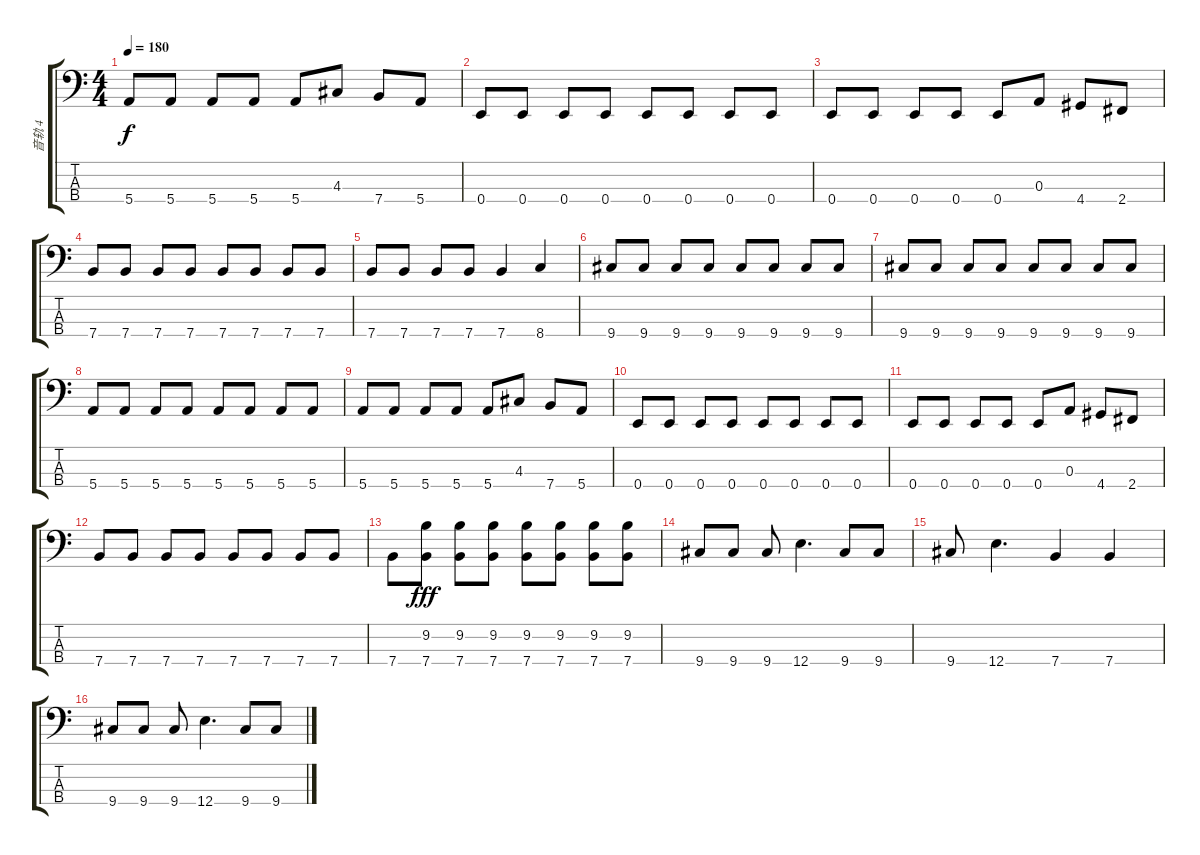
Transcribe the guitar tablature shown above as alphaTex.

\track ("音轨 4" "音轨 4") {instrument electricbasspick}
\staff {score tabs}
\tuning (G2 D2 A1 E1) {hide}
\ts (4 4)
\tempo 180
\clef f4
\ks c
5.4.8{dy f} 5.4.8 5.4.8 5.4.8 5.4.8 4.3.8 7.4.8 5.4.8 |
0.4.8 0.4.8 0.4.8 0.4.8 0.4.8 0.4.8 0.4.8 0.4.8 |
0.4.8 0.4.8 0.4.8 0.4.8 0.4.8 0.3.8 4.4.8 2.4.8 |
7.4.8 7.4.8 7.4.8 7.4.8 7.4.8 7.4.8 7.4.8 7.4.8 |
7.4.8 7.4.8 7.4.8 7.4.8 7.4.4 8.4.4 |
9.4.8 9.4.8 9.4.8 9.4.8 9.4.8 9.4.8 9.4.8 9.4.8 |
9.4.8 9.4.8 9.4.8 9.4.8 9.4.8 9.4.8 9.4.8 9.4.8 |
5.4.8 5.4.8 5.4.8 5.4.8 5.4.8 5.4.8 5.4.8 5.4.8 |
5.4.8 5.4.8 5.4.8 5.4.8 5.4.8 4.3.8 7.4.8 5.4.8 |
0.4.8 0.4.8 0.4.8 0.4.8 0.4.8 0.4.8 0.4.8 0.4.8 |
0.4.8 0.4.8 0.4.8 0.4.8 0.4.8 0.3.8 4.4.8 2.4.8 |
7.4.8 7.4.8 7.4.8 7.4.8 7.4.8 7.4.8 7.4.8 7.4.8 |
7.4.8 (9.2 7.4).8{dy fff} (9.2 7.4).8 (9.2 7.4).8 (9.2 7.4).8 (9.2 7.4).8 (9.2 7.4).8 (9.2 7.4).8 |
9.4.8 9.4.8 9.4.8 12.4.4{d} 9.4.8 9.4.8 |
9.4.8 12.4.4{d} 7.4.4 7.4.4 |
9.4.8 9.4.8 9.4.8 12.4.4{d} 9.4.8 9.4.8
